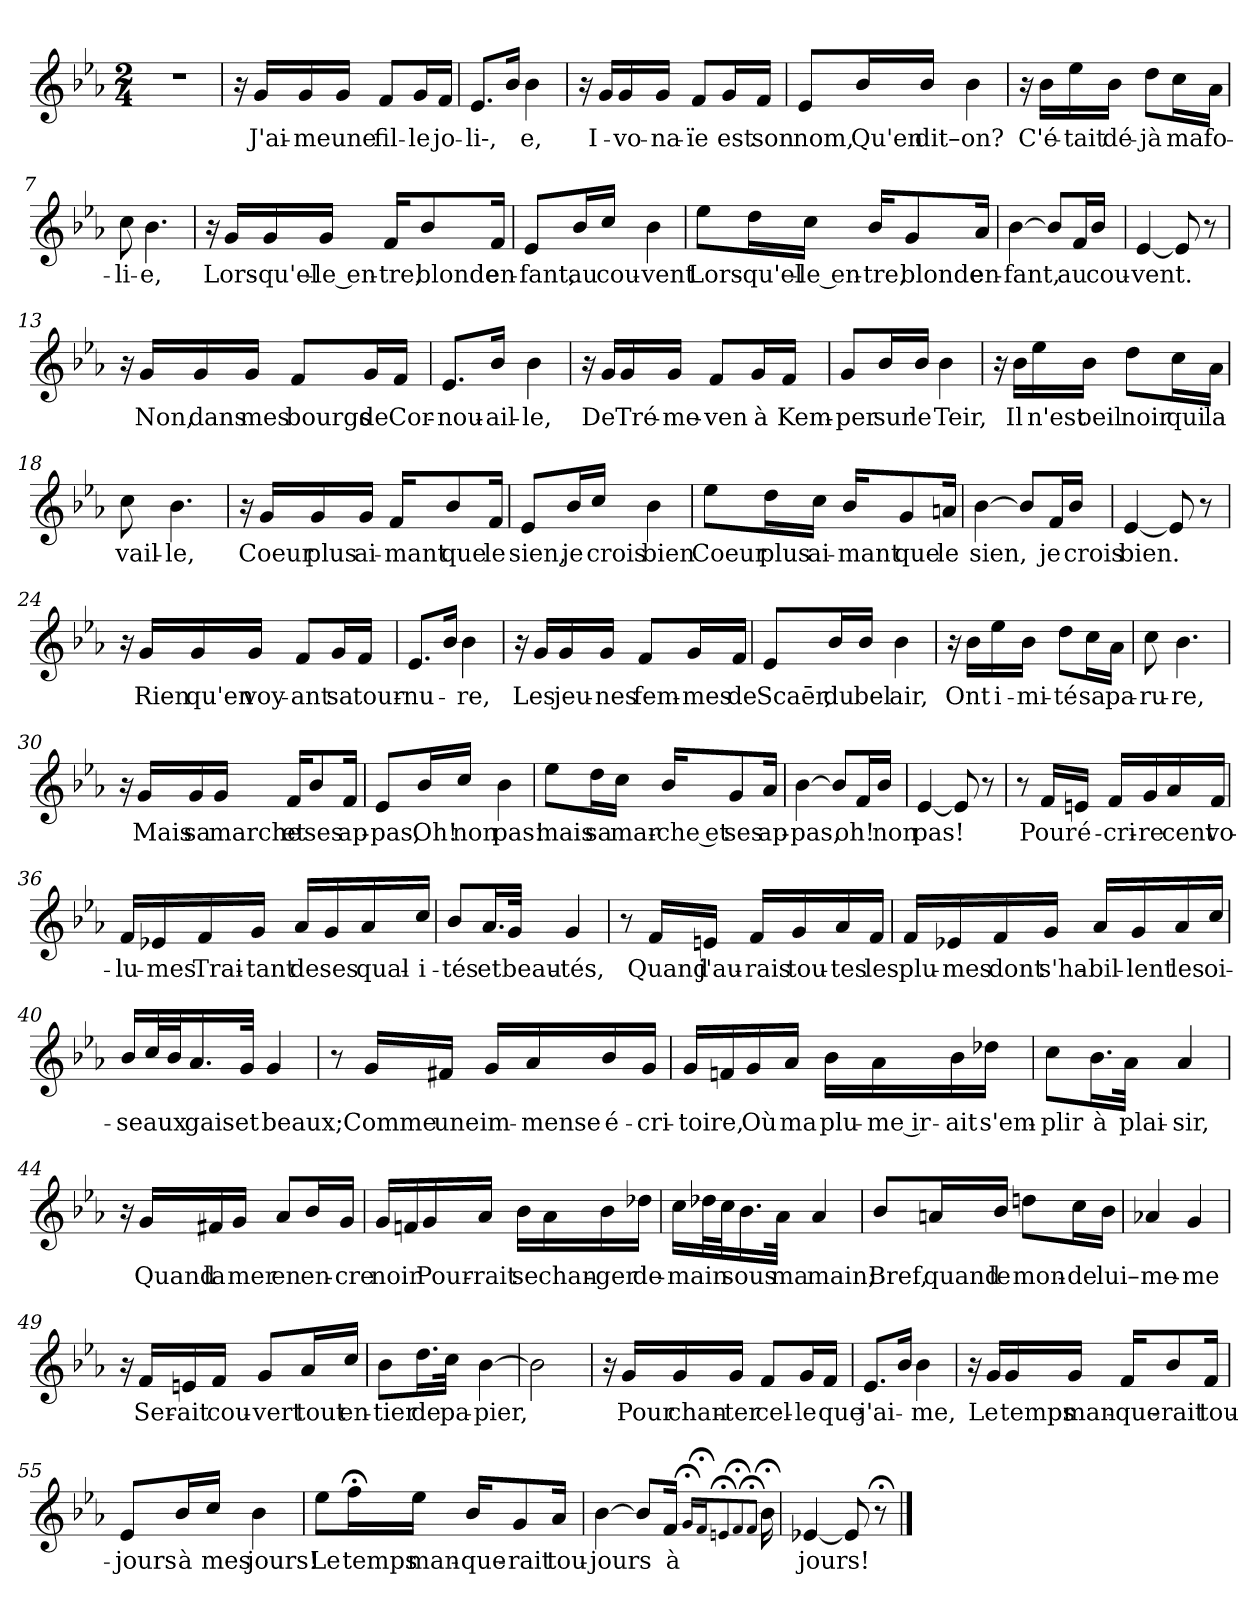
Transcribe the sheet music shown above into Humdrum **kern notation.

**kern	**text
*part1	*part1
*staff1	*staff1
*clefG2	*
*k[b-e-a-]	*
*M2/4	*
=1	=1
2r	.
=2	=2
16r	.
!	!LO:LY:b
16g/LL	J'ai-
!	!LO:LY:b
16g/	-me
!	!LO:LY:b
16g/JJ	une
!	!LO:LY:b
8f/L	fil-
!	!LO:LY:b
16g/L	-le
!	!LO:LY:b
16f/JJ	jo-
=3	=3
!	!LO:LY:b
8.e-/L	-li-,
16b-/Jk	.
!	!LO:LY:b
4b-\	-e,
=4	=4
16r	.
!	!LO:LY:b
16g/LL	I-
!	!LO:LY:b
16g/	-vo-
!	!LO:LY:b
16g/JJ	-na-
!	!LO:LY:b
8f/L	-ïe
!	!LO:LY:b
16g/L	est
!	!LO:LY:b
16f/JJ	son
=5	=5
!	!LO:LY:b
8e-/L	nom,
!	!LO:LY:b
16b-/L	Qu'en
!	!LO:LY:b
16b-/JJ	dit–
!	!LO:LY:b
4b-\	on?
=6	=6
16r	.
!	!LO:LY:b
16b-\LL	C'é-
!	!LO:LY:b
16ee-\	-tait
!	!LO:LY:b
16b-\JJ	dé-
!	!LO:LY:b
8dd\L	-jà
!	!LO:LY:b
16cc\L	ma
!	!LO:LY:b
16a-\JJ	fo-
=7	=7
!	!LO:LY:b
8cc\	-li-
!	!LO:LY:b
4.b-\	-e,
!!LO:LB:g=z
=8	=8
16r	.
!	!LO:LY:b
16g/LL	Lors-
!	!LO:LY:b
16g/	-qu'el-
!	!LO:LY:b
16g/JJ	-le en-
!	!LO:LY:b
16f/KL	-tre,
!	!LO:LY:b
8b-/	blonde
!	!LO:LY:b
16f/Jk	en-
=9	=9
!	!LO:LY:b
8e-/L	-fant,
!	!LO:LY:b
16b-/L	au
!	!LO:LY:b
16cc/JJ	cou-
!	!LO:LY:b
4b-\	-vent
=10	=10
!	!LO:LY:b
8ee-\L	Lors-
!	!LO:LY:b
16dd\L	-qu'el-
!	!LO:LY:b
16cc\JJ	-le en-
!	!LO:LY:b
16b-/KL	-tre,
!	!LO:LY:b
8g/	blonde
!	!LO:LY:b
16a-/Jk	en-
=11	=11
!	!LO:LY:b
[4b-\	-fant,
8b-/L]	.
!	!LO:LY:b
16f/L	au
!	!LO:LY:b
16b-/JJ	cou-
=12	=12
!	!LO:LY:b
[4e-/	-vent.
8e-/]	.
8r	.
!!LO:LB:g=z
=13	=13
16r	.
!	!LO:LY:b
16g/LL	Non,
!	!LO:LY:b
16g/	dans
!	!LO:LY:b
16g/JJ	mes
!	!LO:LY:b
8f/L	bourgs
!	!LO:LY:b
16g/L	de
!	!LO:LY:b
16f/JJ	Cor-
=14	=14
!	!LO:LY:b
8.e-/L	-nou-
!	!LO:LY:b
16b-/Jk	-ail-
!	!LO:LY:b
4b-\	-le,
=15	=15
16r	.
!	!LO:LY:b
16g/LL	De
!	!LO:LY:b
16g/	Tré-
!	!LO:LY:b
16g/JJ	-me-
!	!LO:LY:b
8f/L	-ven
!	!LO:LY:b
16g/L	à
!	!LO:LY:b
16f/JJ	Kem-
=16	=16
!	!LO:LY:b
8g/L	-per
!	!LO:LY:b
16b-/L	sur
!	!LO:LY:b
16b-/JJ	le
!	!LO:LY:b
4b-\	Teir,
=17	=17
16r	.
!	!LO:LY:b
16b-\LL	Il
!	!LO:LY:b
16ee-\	n'est
!	!LO:LY:b
16b-\JJ	oeil
!	!LO:LY:b
8dd\L	noir
!	!LO:LY:b
16cc\L	qui
!	!LO:LY:b
16a-\JJ	la
!!LO:LB:g=z
=18	=18
!	!LO:LY:b
8cc\	vail-
!	!LO:LY:b
4.b-\	-le,
=19	=19
16r	.
!	!LO:LY:b
16g/LL	Coeur
!	!LO:LY:b
16g/	plus
!	!LO:LY:b
16g/JJ	ai-
!	!LO:LY:b
16f/KL	-mant
!	!LO:LY:b
8b-/	que
!	!LO:LY:b
16f/Jk	le
=20	=20
!	!LO:LY:b
8e-/L	sien,
!	!LO:LY:b
16b-/L	je
!	!LO:LY:b
16cc/JJ	crois
!	!LO:LY:b
4b-\	bien
=21	=21
!	!LO:LY:b
8ee-\L	Coeur
!	!LO:LY:b
16dd\L	plus
!	!LO:LY:b
16cc\JJ	ai-
!	!LO:LY:b
16b-/KL	-mant
!	!LO:LY:b
8g/	que
!	!LO:LY:b
16an/Jk	le
=22	=22
!	!LO:LY:b
[4b-\	sien,
8b-/L]	.
!	!LO:LY:b
16f/L	je
!	!LO:LY:b
16b-/JJ	crois
=23	=23
!	!LO:LY:b
[4e-/	bien.
8e-/]	.
8r	.
!!LO:LB:g=z
=24	=24
16r	.
!	!LO:LY:b
16g/LL	Rien
!	!LO:LY:b
16g/	qu'en
!	!LO:LY:b
16g/JJ	voy-
!	!LO:LY:b
8f/L	-ant
!	!LO:LY:b
16g/L	sa
!	!LO:LY:b
16f/JJ	tour-
=25	=25
!	!LO:LY:b
8.e-/L	-nu-
16b-/Jk	.
!	!LO:LY:b
4b-\	-re,
=26	=26
16r	.
!	!LO:LY:b
16g/LL	Les
!	!LO:LY:b
16g/	jeu-
!	!LO:LY:b
16g/JJ	-nes
!	!LO:LY:b
8f/L	fem-
!	!LO:LY:b
16g/L	-mes
!	!LO:LY:b
16f/JJ	de
=27	=27
!	!LO:LY:b
8e-/L	Scaēr,
!	!LO:LY:b
16b-/L	du
!	!LO:LY:b
16b-/JJ	bel
!	!LO:LY:b
4b-\	air,
=28	=28
16r	.
!	!LO:LY:b
16b-\LL	Ont
!	!LO:LY:b
16ee-\	i-
!	!LO:LY:b
16b-\JJ	-mi-
!	!LO:LY:b
8dd\L	-té
!	!LO:LY:b
16cc\L	sa
!	!LO:LY:b
16a-\JJ	pa-
=29	=29
!	!LO:LY:b
8cc\	-ru-
!	!LO:LY:b
4.b-\	-re,
!!LO:LB:g=z
=30	=30
16r	.
!	!LO:LY:b
16g/LL	Mais
!	!LO:LY:b
16g/	sa
!	!LO:LY:b
16g/JJ	marche
!	!LO:LY:b
16f/KL	et
!	!LO:LY:b
8b-/	ses
!	!LO:LY:b
16f/Jk	ap-
=31	=31
!	!LO:LY:b
8e-/L	-pas,
!	!LO:LY:b
16b-/L	Oh!
!	!LO:LY:b
16cc/JJ	non
!	!LO:LY:b
4b-\	pas!
=32	=32
!	!LO:LY:b
8ee-\L	mais
!	!LO:LY:b
16dd\L	sa
!	!LO:LY:b
16cc\JJ	mar-
!	!LO:LY:b
16b-/KL	-che et
!	!LO:LY:b
8g/	ses
!	!LO:LY:b
16a-/Jk	ap-
=33	=33
!	!LO:LY:b
[4b-\	-pas,
8b-/L]	.
!	!LO:LY:b
16f/L	oh!
!	!LO:LY:b
16b-/JJ	non
=34	=34
!	!LO:LY:b
[4e-/	pas!
8e-/]	.
8r	.
=35	=35
8r	.
!	!LO:LY:b
16f/LL	Pour
!	!LO:LY:b
16en/JJ	é-
!	!LO:LY:b
16f/LL	-cri-
!	!LO:LY:b
16g/	-re
!	!LO:LY:b
16a-/	cent
!	!LO:LY:b
16f/JJ	vo-
!!LO:LB:g=z
=36	=36
!	!LO:LY:b
16f/LL	-lu-
!	!LO:LY:b
16e-X/	-mes
!	!LO:LY:b
16f/	Trai-
!	!LO:LY:b
16g/JJ	-tant
!	!LO:LY:b
16a-/LL	de
!	!LO:LY:b
16g/	ses
!	!LO:LY:b
16a-/	qual-
!	!LO:LY:b
16cc/JJ	-i-
=37	=37
!	!LO:LY:b
8b-/L	-tés
!	!LO:LY:b
16.a-/L	et
!	!LO:LY:b
32g/JJk	beau-
!	!LO:LY:b
4g/	-tés,
=38	=38
8r	.
!	!LO:LY:b
16f/LL	Quand
!	!LO:LY:b
16en/JJ	j'au-
!	!LO:LY:b
16f/LL	-rais
!	!LO:LY:b
16g/	tou-
!	!LO:LY:b
16a-/	-tes
!	!LO:LY:b
16f/JJ	les
=39	=39
!	!LO:LY:b
16f/LL	plu-
!	!LO:LY:b
16e-X/	-mes
!	!LO:LY:b
16f/	dont
!	!LO:LY:b
16g/JJ	s'ha-
!	!LO:LY:b
16a-/LL	-bil-
!	!LO:LY:b
16g/	-lent
!	!LO:LY:b
16a-/	les
!	!LO:LY:b
16cc/JJ	oi-
!!LO:LB:g=z
=40	=40
!	!LO:LY:b
16b-/LL	-seaux
32cc/L	.
32b-/J	.
!	!LO:LY:b
16.a-/	gais
!	!LO:LY:b
32g/JJk	et
!	!LO:LY:b
4g/	beaux;
=41	=41
8r	.
!	!LO:LY:b
16g/LL	Comme
!	!LO:LY:b
16f#X/JJ	une
!	!LO:LY:b
16g/LL	im-
!	!LO:LY:b
16a-/	-mense
!	!LO:LY:b
16b-/	é-
!	!LO:LY:b
16g/JJ	-cri-
=42	=42
!	!LO:LY:b
16g/LL	-toire,
16fn/	.
!	!LO:LY:b
16g/	Où
!	!LO:LY:b
16a-/JJ	ma
!	!LO:LY:b
16b-\LL	plu-
!	!LO:LY:b
16a-\	-me ir-
!	!LO:LY:b
16b-\	-ait
!	!LO:LY:b
16dd-X\JJ	s'em-
=43	=43
!	!LO:LY:b
8cc\L	-plir
!	!LO:LY:b
16.b-\L	à
!	!LO:LY:b
32a-\JJk	plai-
!	!LO:LY:b
4a-/	-sir,
!!LO:LB:g=z
=44	=44
16r	.
!	!LO:LY:b
16g/LL	Quand
!	!LO:LY:b
16f#X/	la
!	!LO:LY:b
16g/JJ	mer
!	!LO:LY:b
8a-/L	en
!	!LO:LY:b
16b-/L	en-
!	!LO:LY:b
16g/JJ	-cre
=45	=45
!	!LO:LY:b
16g/LL	noir
16fn/	.
!	!LO:LY:b
16g/	Pour-
!	!LO:LY:b
16a-/JJ	-rait
!	!LO:LY:b
16b-\LL	se
!	!LO:LY:b
16a-\	chan-
!	!LO:LY:b
16b-\	-ger
!	!LO:LY:b
16dd-X\JJ	de-
=46	=46
!	!LO:LY:b
16cc\LL	-main
32dd-X\L	.
32cc\J	.
!	!LO:LY:b
16.b-\	sous
!	!LO:LY:b
32a-\JJk	ma
!	!LO:LY:b
4a-/	main;
=47	=47
!	!LO:LY:b
8b-/L	Bref,
!	!LO:LY:b
16an/L	quand
!	!LO:LY:b
16b-/JJ	le
!	!LO:LY:b
8ddn\L	mon-
!	!LO:LY:b
16cc\L	-de
!	!LO:LY:b
16b-\JJ	lui–
=48	=48
!	!LO:LY:b
4a-X/	me-
!	!LO:LY:b
4g/	-me
!!LO:LB:g=z
=49	=49
16r	.
!	!LO:LY:b
16f/LL	Ser-
!	!LO:LY:b
16en/	-ait
!	!LO:LY:b
16f/JJ	cou-
!	!LO:LY:b
8g/L	-vert
!	!LO:LY:b
16a-/L	tout
!	!LO:LY:b
16cc/JJ	en-
=50	=50
!	!LO:LY:b
8b-\L	-tier
!	!LO:LY:b
16.dd\L	de
!	!LO:LY:b
32cc\JJk	pa-
!	!LO:LY:b
[4b-\	-pier,
=51	=51
2b-\]	.
=52	=52
16r	.
!	!LO:LY:b
16g/LL	Pour
!	!LO:LY:b
16g/	chan-
!	!LO:LY:b
16g/JJ	-ter
!	!LO:LY:b
8f/L	cel-
!	!LO:LY:b
16g/L	-le
!	!LO:LY:b
16f/JJ	que
=53	=53
!	!LO:LY:b
8.e-/L	j'ai-
16b-/Jk	.
!	!LO:LY:b
4b-\	-me,
=54	=54
16r	.
!	!LO:LY:b
16g/LL	Le
!	!LO:LY:b
16g/	temps
!	!LO:LY:b
16g/JJ	man-
!	!LO:LY:b
16f/KL	-que-
!	!LO:LY:b
8b-/	-rait
!	!LO:LY:b
16f/Jk	tou-
!!LO:PB:g=z
=55	=55
!	!LO:LY:b
8e-/L	-jours
!	!LO:LY:b
16b-/L	à
!	!LO:LY:b
16cc/JJ	mes
!	!LO:LY:b
4b-\	jours!
=56	=56
!	!LO:LY:b
8ee-\L	Le
!	!LO:LY:b
16ff;<\L	temps
!	!LO:LY:b
16ee-\JJ	man-
!	!LO:LY:b
16b-/KL	-que-
!	!LO:LY:b
8g/	-rait
!	!LO:LY:b
16a-/Jk	tou-
=57	=57
!	!LO:LY:b
[4b-\	-jours
8b-/L]	.
!	!LO:LY:b
16f/Jk	à
16qg;</LL	.
16qf;</J	.
8qen;</	.
8qf;</	.
8qf;</J	.
16b-;<\	.
=58	=58
!	!LO:LY:b
[4e-X/	jours!
8e-/]	.
8r;<	.
==	==
*-	*-
